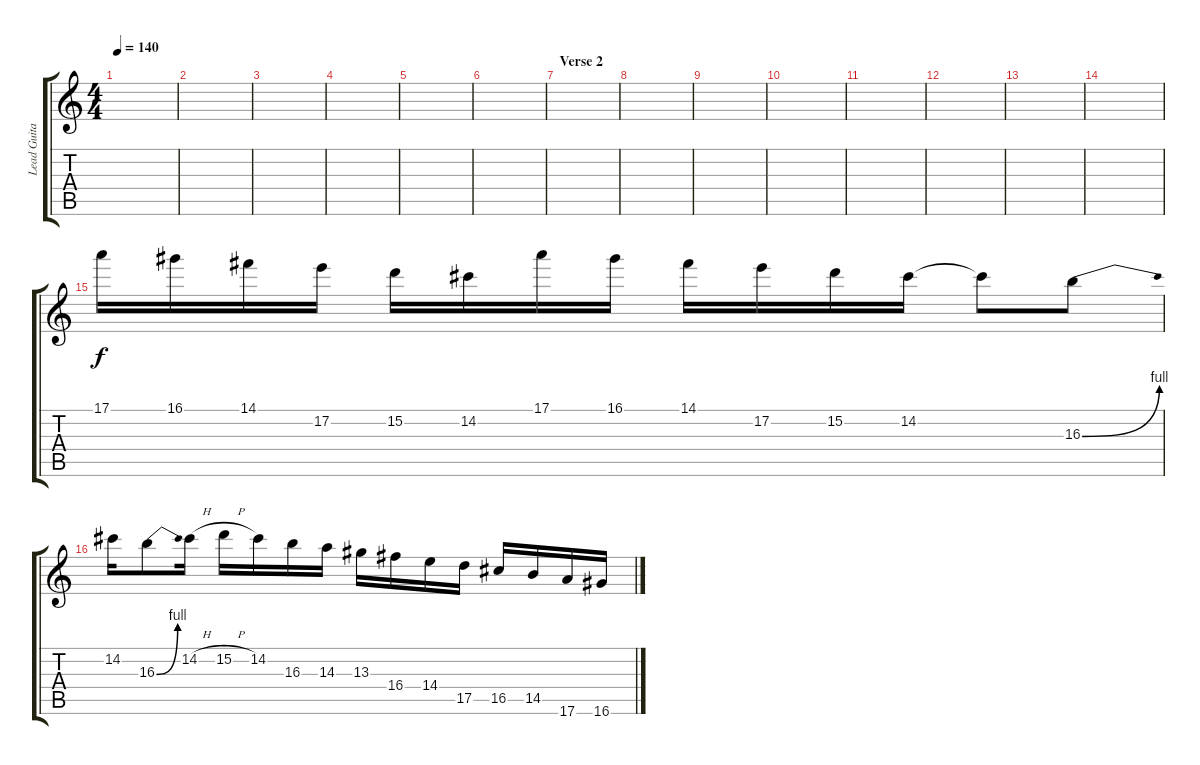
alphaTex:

\track ("Lead Guitar" "Lead Guita") {instrument distortionguitar}
\staff {score tabs}
\tuning (E4 B3 G3 D3 A2 E2) {hide}
\ts (4 4)
\tempo 140
\clef g2
\ks c
|
|
|
|
|
|
\section ("" "Verse 2")
|
|
|
|
|
|
|
|
17.1.16 16.1.16 14.1.16 17.2.16 15.2.16 14.2.16 17.1.16 16.1.16 14.1.16 17.2.16 15.2.16 14.2.16 14.2{t}.8 16.3{be (bend 0 0 60 4)}.8 |
14.2.16 16.3{be (bend 0 0 60 4)}.8 14.2{h}.16 15.2{h}.16 14.2.16 16.3.16 14.3.16 13.3.16 16.4.16 14.4.16 17.5.16 16.5.16 14.5.16 17.6.16 16.6.16
